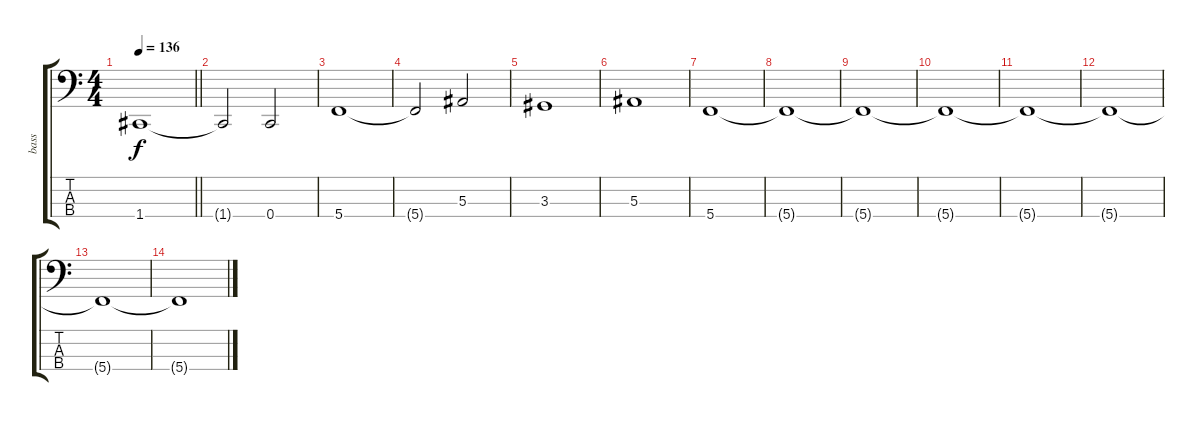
\track ("bass" "bass") {instrument electricbasspick}
\staff {score tabs}
\tuning (Eb2 Bb1 F1 C1) {hide}
\ts (4 4)
\tempo 136
\clef f4
\barLineRight lightlight
\ks c
1.4.1{dy f} |
1.4{t}.2 0.4.2 |
5.4.1 |
5.4{t}.2 5.3.2 |
3.3.1 |
5.3.1 |
5.4.1 |
5.4{t}.1 |
5.4{t}.1 |
5.4{t}.1 |
5.4{t}.1 |
5.4{t}.1 |
5.4{t}.1 |
5.4{t}.1
